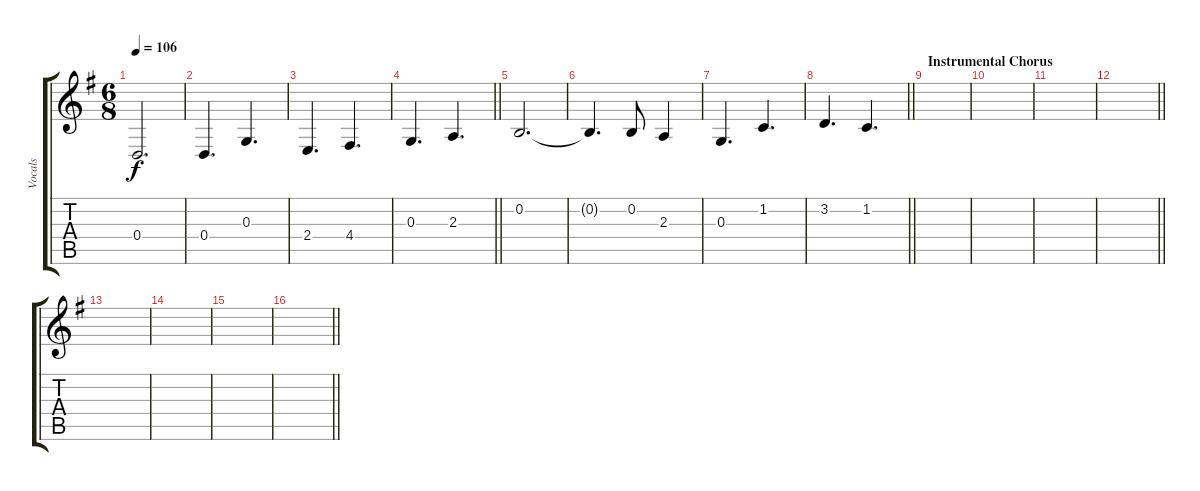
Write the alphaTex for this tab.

\track ("Vocals" "Vocals") {instrument flute}
\staff {score tabs}
\tuning (E4 B3 G3 D3 A2 E2) {hide}
\ts (6 8)
\tempo 106
\clef g2
\ks g
0.4.2{d dy f} |
0.4.4{d} 0.3.4{d} |
2.4.4{d} 4.4.4{d} |
\barLineRight lightlight
0.3.4{d} 2.3.4{d} |
0.2.2{d} |
0.2{t}.4{d} 0.2.8 2.3.4 |
0.3.4{d} 1.2.4{d} |
\barLineRight lightlight
3.2.4{d} 1.2.4{d} |
\section ("" "Instrumental Chorus")
|
|
|
\barLineRight lightlight
|
|
|
|
\barLineRight lightlight
